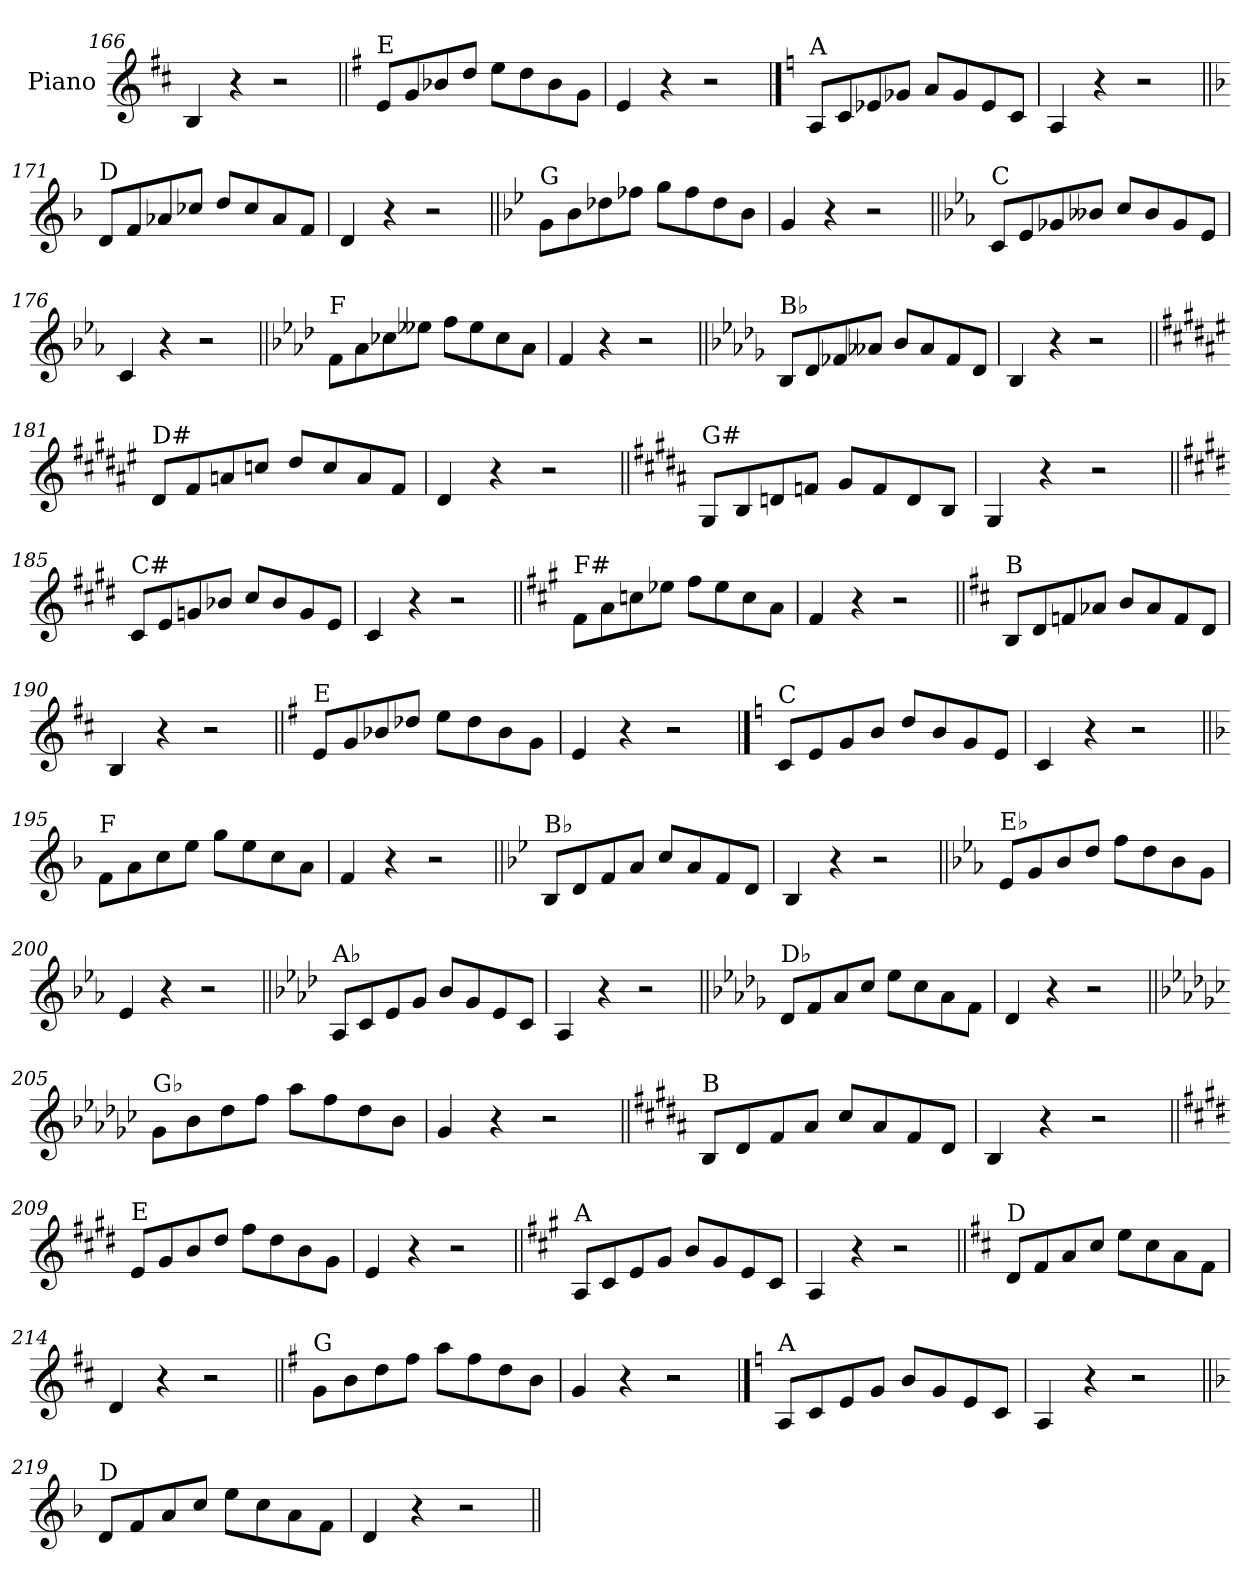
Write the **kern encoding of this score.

**kern
*part1
*staff1
*I"Piano
*I'Pno.
*clefG2
*k[f#c#]
=166
4B/
4r
2r
=167||
*k[f#]
!LO:TX:a:t=E
8e/L
8g/
8b-X/
8dd/J
8ee\L
8dd\
8b-\
8g\J
=168
4e/
4r
2r
!!LO:LB:g=z
==169
*k[]
!LO:TX:a:t=A
8A/L
8c/
8e-X/
8g-X/J
8a/L
8g-/
8e-/
8c/J
=170
4A/
4r
2r
=171||
*k[b-]
!LO:TX:a:t=D
8d/L
8f/
8a-X/
8cc-X/J
8dd/L
8cc-/
8a-/
8f/J
=172
4d/
4r
2r
=173||
*k[b-e-]
!LO:TX:a:t=G
8g\L
8b-\
8dd-X\
8ff-X\J
8gg\L
8ff-\
8dd-\
8b-\J
=174
4g/
4r
2r
!!LO:LB:g=z
=175||
*k[b-e-a-]
!LO:TX:a:t=C
8c/L
8e-/
8g-X/
8b--X/J
8cc/L
8b--/
8g-/
8e-/J
=176
4c/
4r
2r
=177||
*k[b-e-a-d-]
!LO:TX:a:t=F
8f\L
8a-\
8cc-X\
8ee--X\J
8ff\L
8ee--\
8cc-\
8a-\J
=178
4f/
4r
2r
=179||
*k[b-e-a-d-g-]
!LO:TX:a:t=B♭
8B-/L
8d-/
8f-X/
8a--X/J
8b-/L
8a--/
8f-/
8d-/J
=180
4B-/
4r
2r
!!LO:LB:g=z
=181||
*k[f#c#g#d#a#e#]
!LO:TX:a:t=D#
8d#/L
8f#/
8an/
8ccn/J
8dd#/L
8cc/
8a/
8f#/J
=182
4d#/
4r
2r
=183||
*k[f#c#g#d#a#]
!LO:TX:a:t=G#
8G#/L
8B/
8dn/
8fn/J
8g#/L
8f/
8d/
8B/J
=184
4G#/
4r
2r
=185||
*k[f#c#g#d#]
!LO:TX:a:t=C#
8c#/L
8e/
8gn/
8b-X/J
8cc#/L
8b-/
8g/
8e/J
=186
4c#/
4r
2r
!!LO:LB:g=z
=187||
*k[f#c#g#]
!LO:TX:a:t=F#
8f#\L
8a\
8ccn\
8ee-X\J
8ff#\L
8ee-\
8cc\
8a\J
=188
4f#/
4r
2r
=189||
*k[f#c#]
!LO:TX:a:t=B
8B/L
8d/
8fn/
8a-X/J
8b/L
8a-/
8f/
8d/J
=190
4B/
4r
2r
=191||
*k[f#]
!LO:TX:a:t=E
8e/L
8g/
8b-X/
8dd-X/J
8ee\L
8dd-\
8b-\
8g\J
=192
4e/
4r
2r
!!LO:PB:g=z
==193
*k[]
!LO:TX:a:t=C
8c/L
8e/
8g/
8b/J
8dd/L
8b/
8g/
8e/J
=194
4c/
4r
2r
=195||
*k[b-]
!LO:TX:a:t=F
8f\L
8a\
8cc\
8ee\J
8gg\L
8ee\
8cc\
8a\J
=196
4f/
4r
2r
=197||
*k[b-e-]
!LO:TX:a:t=B♭
8B-/L
8d/
8f/
8a/J
8cc/L
8a/
8f/
8d/J
=198
4B-/
4r
2r
!!LO:LB:g=z
=199||
*k[b-e-a-]
!LO:TX:a:t=E♭
8e-/L
8g/
8b-/
8dd/J
8ff\L
8dd\
8b-\
8g\J
=200
4e-/
4r
2r
=201||
*k[b-e-a-d-]
!LO:TX:a:t=A♭
8A-/L
8c/
8e-/
8g/J
8b-/L
8g/
8e-/
8c/J
=202
4A-/
4r
2r
=203||
*k[b-e-a-d-g-]
!LO:TX:a:t=D♭
8d-/L
8f/
8a-/
8cc/J
8ee-\L
8cc\
8a-\
8f\J
=204
4d-/
4r
2r
!!LO:LB:g=z
=205||
*k[b-e-a-d-g-c-]
!LO:TX:a:t=G♭
8g-\L
8b-\
8dd-\
8ff\J
8aa-\L
8ff\
8dd-\
8b-\J
=206
4g-/
4r
2r
=207||
*k[f#c#g#d#a#]
!LO:TX:a:t=B
8B/L
8d#/
8f#/
8a#/J
8cc#/L
8a#/
8f#/
8d#/J
=208
4B/
4r
2r
=209||
*k[f#c#g#d#]
!LO:TX:a:t=E
8e/L
8g#/
8b/
8dd#/J
8ff#\L
8dd#\
8b\
8g#\J
=210
4e/
4r
2r
!!LO:LB:g=z
=211||
*k[f#c#g#]
!LO:TX:a:t=A
8A/L
8c#/
8e/
8g#/J
8b/L
8g#/
8e/
8c#/J
=212
4A/
4r
2r
=213||
*k[f#c#]
!LO:TX:a:t=D
8d/L
8f#/
8a/
8cc#/J
8ee\L
8cc#\
8a\
8f#\J
=214
4d/
4r
2r
=215||
*k[f#]
!LO:TX:a:t=G
8g\L
8b\
8dd\
8ff#\J
8aa\L
8ff#\
8dd\
8b\J
=216
4g/
4r
2r
!!LO:LB:g=z
==217
*k[]
!LO:TX:a:t=A
8A/L
8c/
8e/
8g/J
8b/L
8g/
8e/
8c/J
=218
4A/
4r
2r
=219||
*k[b-]
!LO:TX:a:t=D
8d/L
8f/
8a/
8cc/J
8ee\L
8cc\
8a\
8f\J
=220
4d/
4r
2r
=||
*-
